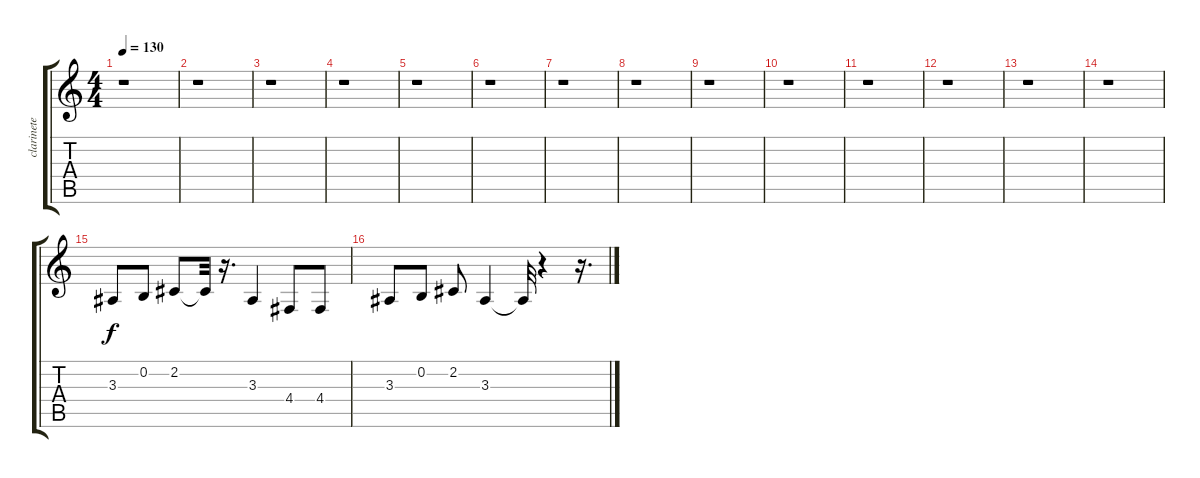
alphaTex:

\track ("clarinete" "clarinete") {instrument clarinet}
\staff {score tabs}
\tuning (E4 B3 G3 D3 A2 E2) {hide}
\ts (4 4)
\tempo 130
\clef g2
\ks c
r.1{dy f} |
r.1 |
r.1 |
r.1 |
r.1 |
r.1 |
r.1 |
r.1 |
r.1 |
r.1 |
r.1 |
r.1 |
r.1 |
r.1 |
3.3.8 0.2.8 2.2.8 2.2{t}.32 r.16{d} 3.3.4 4.4.8 4.4.8 |
3.3.8 0.2.8 2.2.8 3.3.4 3.3{t}.32 r.4 r.16{d}
